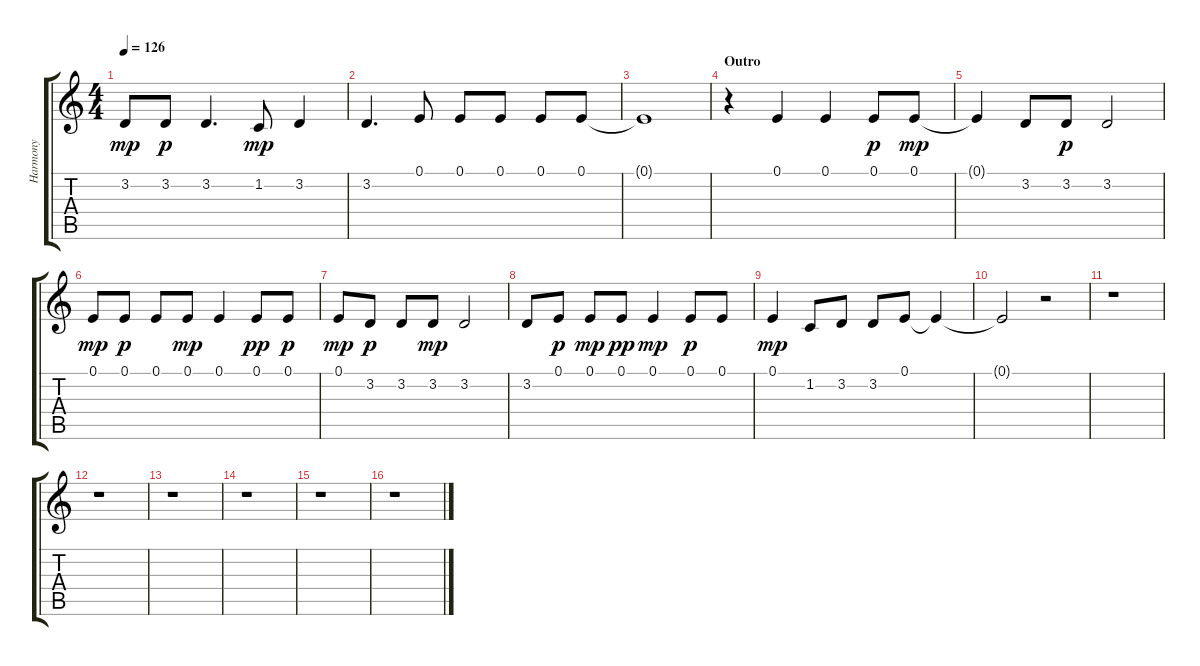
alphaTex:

\track ("Harmony" "Harmony") {instrument flute}
\staff {score tabs}
\tuning (E4 B3 G3 D3 A2 E2) {hide}
\ts (4 4)
\tempo 126
\clef g2
\ks c
3.2.8{dy mp} 3.2.8{dy p} 3.2.4{d} 1.2.8{dy mp} 3.2.4 |
3.2.4{d} 0.1.8 0.1.8 0.1.8 0.1.8 0.1.8 |
0.1{t}.1 |
\section ("" "Outro")
r.4 0.1.4 0.1.4 0.1.8{dy p} 0.1.8{dy mp} |
0.1{t}.4 3.2.8 3.2.8{dy p} 3.2.2 |
0.1.8{dy mp} 0.1.8{dy p} 0.1.8 0.1.8{dy mp} 0.1.4 0.1.8{dy pp} 0.1.8{dy p} |
0.1.8{dy mp} 3.2.8{dy p} 3.2.8 3.2.8{dy mp} 3.2.2 |
3.2.8 0.1.8{dy p} 0.1.8{dy mp} 0.1.8{dy pp} 0.1.4{dy mp} 0.1.8{dy p} 0.1.8 |
0.1.4{dy mp} 1.2.8 3.2.8 3.2.8 0.1.8 0.1{t}.4 |
0.1{t}.2 r.2 |
r.1 |
r.1 |
r.1 |
r.1 |
r.1 |
r.1
